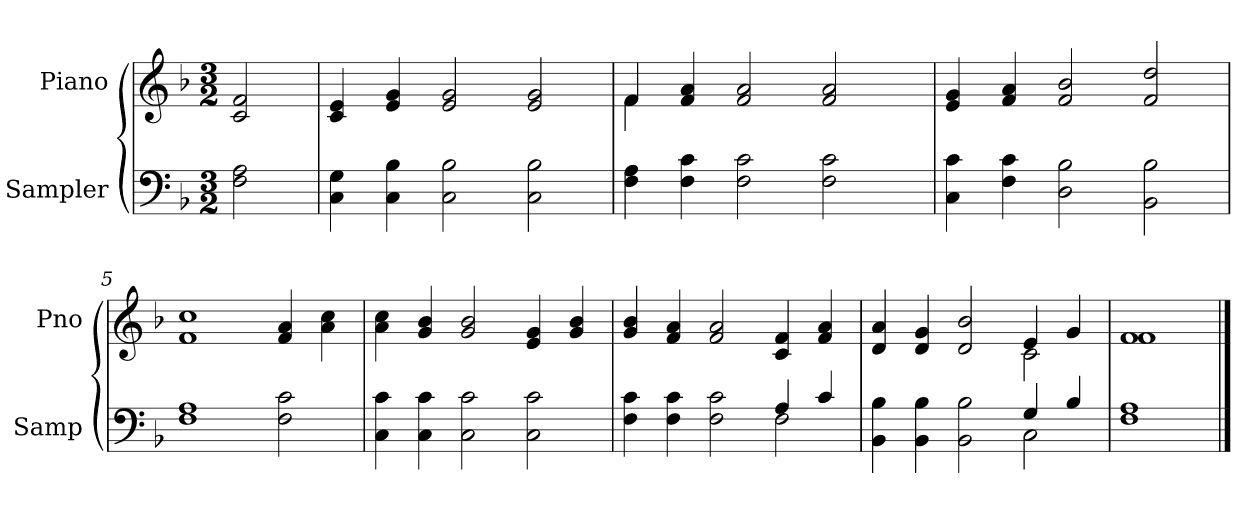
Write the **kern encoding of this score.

**kern	**kern
*part2	*part1
*staff2	*staff1
*I"Sampler	*I"Piano
*I'Samp	*I'Pno
*clefF4	*clefG2
*k[b-]	*k[b-]
*F:	*F:
*M3/2	*M3/2
=1	=1
2F 2A	2c 2f
=2	=2
4C 4G	4c 4e
4C 4B-	4e 4g
2C 2B-	2e 2g
2C 2B-	2e 2g
=3	=3
*	*^
4F 4A	4f/	4f
4F 4c	4f 4a	1ryy
2F 2c	2f 2a	.
2F 2c	2f 2a	.
.	.	4ryy
*	*v	*v
=4	=4
4C 4c	4e 4g
4F 4c	4f 4a
2D 2B-	2f 2b-
2BB- 2B-	2f 2dd
=5	=5
1F 1A	1f 1cc
2F 2c	4f 4a
.	4a 4cc
=6	=6
4C 4c	4a 4cc
4C 4c	4g 4b-
2C 2c	2g 2b-
2C 2c	4e 4g
.	4g 4b-
=7	=7
*^	*
4F 4c	1ryy	4g 4b-
4F 4c	.	4f 4a
2F 2c	.	2f 2a
4A/	2F	4c 4f
4c/	.	4f 4a
=8	=8	=8
*	*	*^
4BB- 4B-	1ryy	4d 4a	1ryy
4BB- 4B-	.	4d 4g	.
2BB- 2B-	.	2d 2b-	.
4G/	2C	4e/	2c
4B-/	.	4g/	.
*v	*v	*	*
=9	=9	=9
1F 1A	1f/	1f
*	*v	*v
==	==
*-	*-
